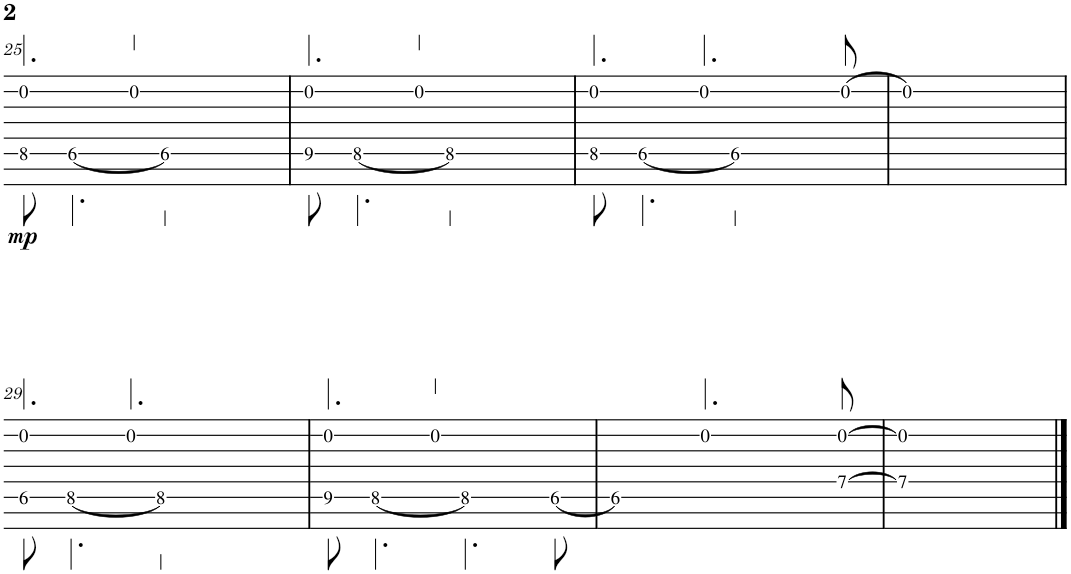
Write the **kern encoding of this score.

**kern	**dynam
*part1	*part1
*staff1	*staff1
*I"Guitar	*
*I'Guit.	*
!!LO:PB:g=z
*	*
*k[]	*
*M4/4	*
=25	=25
*^	*
!	!	!LO:DY:b
4.E/	8ee\	mp
.	[4.dd\	.
2E/	.	.
.	2dd\]	.
8r	.	.
=26	=26	=26
4.E/	8ff\	.
.	[4.ee\	.
2E/	.	.
.	2ee\]	.
8r	.	.
=27	=27	=27
4.E/	8ee\	.
.	[4.dd\	.
4.E/	.	.
.	2dd\]	.
8r	.	.
[8E/	.	.
=28	=28	=28
1E]	1r	.
!!LO:LB:g=z	!!
=29	=29	=29
4.E/	8dd\	.
.	[4.ee\	.
4.E/	.	.
.	2ee\]	.
8r	.	.
8r	.	.
=30	=30	=30
4.E/	8ff\	.
.	[4.ee\	.
2E/	.	.
.	4.ee\]	.
8r	[8dd\	.
=31	=31	=31
4.r	1dd]	.
4.E/	.	.
8r	.	.
[8b/ [8E/	.	.
=32	=32	=32
1E]	1b]	.
*v	*v	*
==	==
*-	*-
